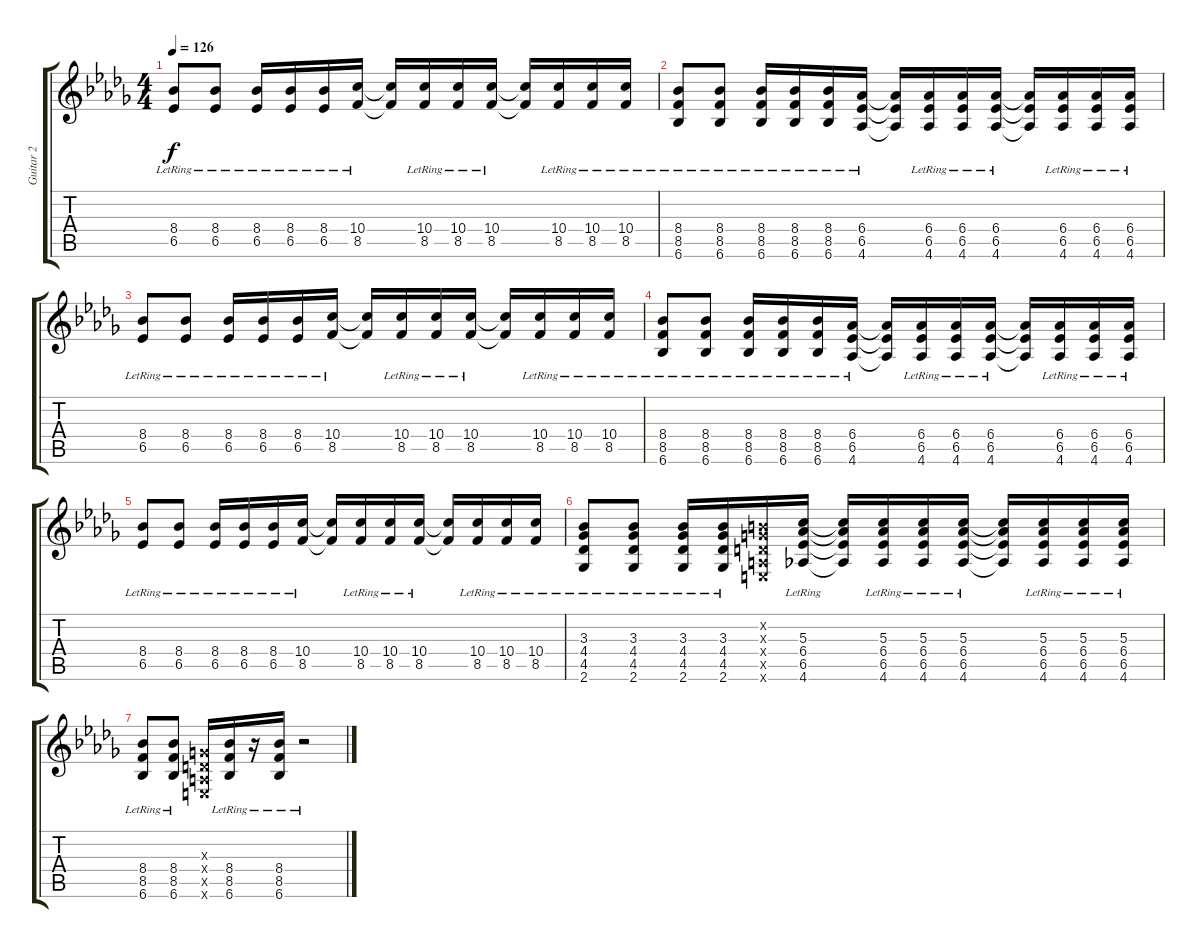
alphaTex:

\track ("Guitar 2" "Guitar 2") {instrument overdrivenguitar}
\staff {score tabs}
\tuning (E4 B3 G3 D3 A2 E2) {hide}
\ts (4 4)
\tempo 126
\clef g2
\ks db
(8.4{lr} 6.5{lr}).8{dy f} (8.4{lr} 6.5{lr}).8 (8.4{lr} 6.5{lr}).16 (8.4{lr} 6.5{lr}).16 (8.4{lr} 6.5{lr}).16 (10.4{lr} 8.5{lr}).16 (10.4{t} 8.5{t}).16 (10.4{lr} 8.5{lr}).16 (10.4{lr} 8.5{lr}).16 (10.4{lr} 8.5{lr}).16 (10.4{t} 8.5{t}).16 (10.4{lr} 8.5{lr}).16 (10.4{lr} 8.5{lr}).16 (10.4{lr} 8.5{lr}).16 |
(8.4{lr} 8.5{lr} 6.6{lr}).8 (8.4{lr} 8.5{lr} 6.6{lr}).8 (8.4{lr} 8.5{lr} 6.6{lr}).16 (8.4{lr} 8.5{lr} 6.6{lr}).16 (8.4{lr} 8.5{lr} 6.6{lr}).16 (6.4{lr} 6.5{lr} 4.6{lr}).16 (6.4{t} 6.5{t} 4.6{t}).16 (6.4{lr} 6.5{lr} 4.6{lr}).16 (6.4{lr} 6.5{lr} 4.6{lr}).16 (6.4{lr} 6.5{lr} 4.6{lr}).16 (6.4{t} 6.5{t} 4.6{t}).16 (6.4{lr} 6.5{lr} 4.6{lr}).16 (6.4{lr} 6.5{lr} 4.6{lr}).16 (6.4{lr} 6.5{lr} 4.6{lr}).16 |
(8.4{lr} 6.5{lr}).8 (8.4{lr} 6.5{lr}).8 (8.4{lr} 6.5{lr}).16 (8.4{lr} 6.5{lr}).16 (8.4{lr} 6.5{lr}).16 (10.4{lr} 8.5{lr}).16 (10.4{t} 8.5{t}).16 (10.4{lr} 8.5{lr}).16 (10.4{lr} 8.5{lr}).16 (10.4{lr} 8.5{lr}).16 (10.4{t} 8.5{t}).16 (10.4{lr} 8.5{lr}).16 (10.4{lr} 8.5{lr}).16 (10.4{lr} 8.5{lr}).16 |
(8.4{lr} 8.5{lr} 6.6{lr}).8 (8.4{lr} 8.5{lr} 6.6{lr}).8 (8.4{lr} 8.5{lr} 6.6{lr}).16 (8.4{lr} 8.5{lr} 6.6{lr}).16 (8.4{lr} 8.5{lr} 6.6{lr}).16 (6.4{lr} 6.5{lr} 4.6{lr}).16 (6.4{t} 6.5{t} 4.6{t}).16 (6.4{lr} 6.5{lr} 4.6{lr}).16 (6.4{lr} 6.5{lr} 4.6{lr}).16 (6.4{lr} 6.5{lr} 4.6{lr}).16 (6.4{t} 6.5{t} 4.6{t}).16 (6.4{lr} 6.5{lr} 4.6{lr}).16 (6.4{lr} 6.5{lr} 4.6{lr}).16 (6.4{lr} 6.5{lr} 4.6{lr}).16 |
(8.4{lr} 6.5{lr}).8 (8.4{lr} 6.5{lr}).8 (8.4{lr} 6.5{lr}).16 (8.4{lr} 6.5{lr}).16 (8.4{lr} 6.5{lr}).16 (10.4{lr} 8.5{lr}).16 (10.4{t} 8.5{t}).16 (10.4{lr} 8.5{lr}).16 (10.4{lr} 8.5{lr}).16 (10.4{lr} 8.5{lr}).16 (10.4{t} 8.5{t}).16 (10.4{lr} 8.5{lr}).16 (10.4{lr} 8.5{lr}).16 (10.4{lr} 8.5{lr}).16 |
(3.3{lr} 4.4{lr} 4.5{lr} 2.6{lr}).8 (3.3{lr} 4.4{lr} 4.5{lr} 2.6{lr}).8 (3.3{lr} 4.4{lr} 4.5{lr} 2.6{lr}).16 (3.3{lr} 4.4{lr} 4.5{lr} 2.6{lr}).16 (0.2{x} 0.3{x} 0.4{x} 0.5{x} 0.6{x}).16 (5.3{lr} 6.4{lr} 6.5{lr} 4.6{lr}).16 (5.3{t} 6.4{t} 6.5{t} 4.6{t}).16 (5.3{lr} 6.4{lr} 6.5{lr} 4.6{lr}).16 (5.3{lr} 6.4{lr} 6.5{lr} 4.6{lr}).16 (5.3{lr} 6.4{lr} 6.5{lr} 4.6{lr}).16 (5.3{t} 6.4{t} 6.5{t} 4.6{t}).16 (5.3{lr} 6.4{lr} 6.5{lr} 4.6{lr}).16 (5.3{lr} 6.4{lr} 6.5{lr} 4.6{lr}).16 (5.3{lr} 6.4{lr} 6.5{lr} 4.6{lr}).16 |
(8.4{lr} 8.5{lr} 6.6{lr}).8 (8.4{lr} 8.5{lr} 6.6{lr}).8 (0.3{x} 0.4{x} 0.5{x} 0.6{x}).16 (8.4{lr} 8.5{lr} 6.6{lr}).16 r.16 (8.4{lr} 8.5{lr} 6.6{lr}).16 r.2
